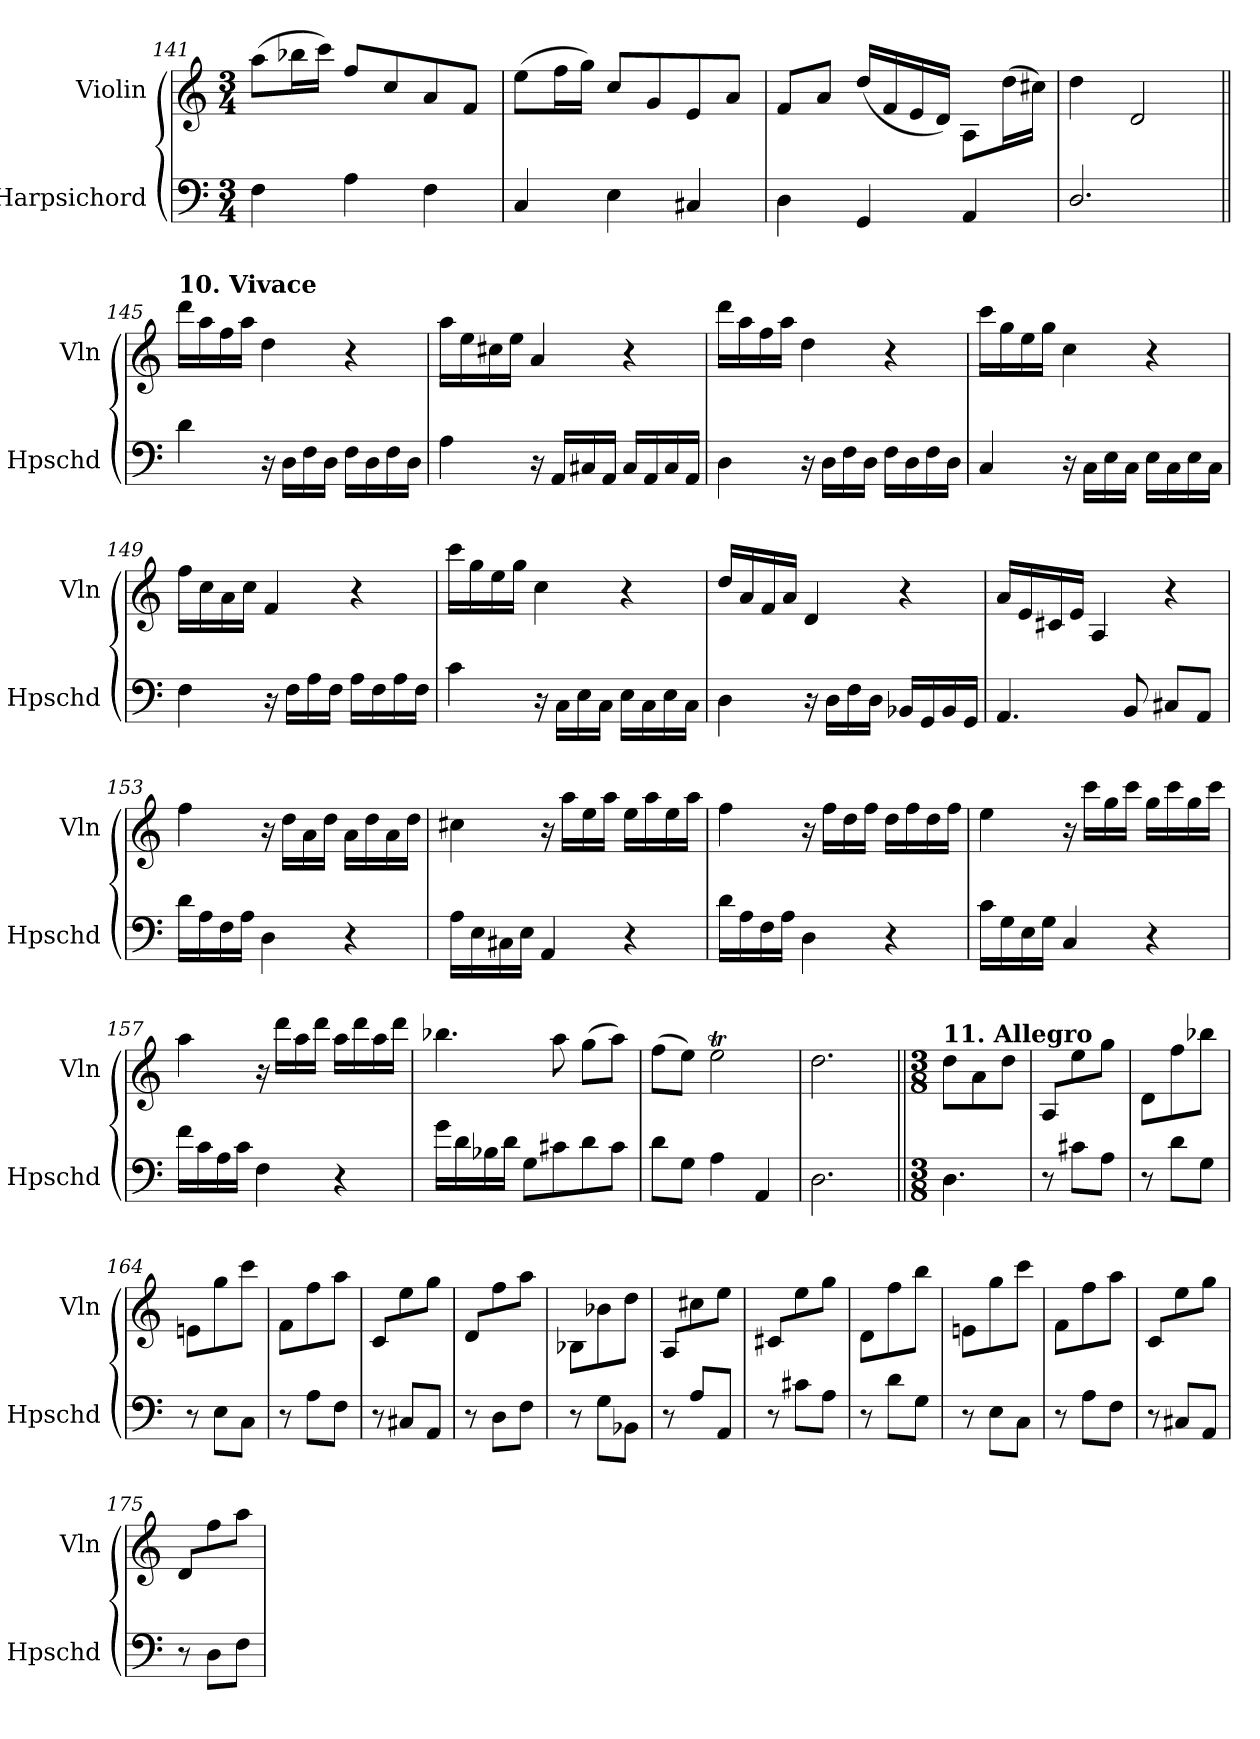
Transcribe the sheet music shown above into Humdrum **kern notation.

**kern	**kern
*part2	*part1
*staff2	*staff1
*I"Harpsichord	*I"Violin
*I'Hpschd	*I'Vln
*clefF4	*clefG2
*k[]	*k[]
*M3/4	*M3/4
=141	=141
4F\	(8aa\L
.	16bb-X\L
.	16ccc\JJ)
4A\	8ff/L
.	8cc/
4F\	8a/
.	8f/J
=142	=142
4C/	(8ee\L
.	16ff\L
.	16gg\JJ)
4E\	8cc/L
.	8g/
4C#X/	8e/
.	8a/J
!!LO:LB:g=z
=143	=143
4D\	8f/L
.	8a/J
4GG/	(16dd/LL
.	16f/
.	16e/
.	16d/JJ)
4AA/	8A/L
.	(16dd\L
.	16cc#X\JJ)
=144	=144
2.D/	4dd\
.	2d/
=145||	=145||
!	!LO:TX:a:B:t=10. Vivace
4d\	16ddd\LL
.	16aa\
.	16ff\
.	16aa\JJ
16r	4dd\
16D\LL	.
16F\	.
16D\JJ	.
16F\LL	4r
16D\	.
16F\	.
16D\JJ	.
=146	=146
4A\	16aa\LL
.	16ee\
.	16cc#X\
.	16ee\JJ
16r	4a/
16AA/LL	.
16C#X/	.
16AA/JJ	.
16C#/LL	4r
16AA/	.
16C#/	.
16AA/JJ	.
!!LO:PB:g=z
=147	=147
4D\	16ddd\LL
.	16aa\
.	16ff\
.	16aa\JJ
16r	4dd\
16D\LL	.
16F\	.
16D\JJ	.
16F\LL	4r
16D\	.
16F\	.
16D\JJ	.
=148	=148
4C/	16ccc\LL
.	16gg\
.	16ee\
.	16gg\JJ
16r	4cc\
16C\LL	.
16E\	.
16C\JJ	.
16E\LL	4r
16C\	.
16E\	.
16C\JJ	.
=149	=149
4F\	16ff\LL
.	16cc\
.	16a\
.	16cc\JJ
16r	4f/
16F\LL	.
16A\	.
16F\JJ	.
16A\LL	4r
16F\	.
16A\	.
16F\JJ	.
!!LO:LB:g=z
=150	=150
4c\	16ccc\LL
.	16gg\
.	16ee\
.	16gg\JJ
16r	4cc\
16C\LL	.
16E\	.
16C\JJ	.
16E\LL	4r
16C\	.
16E\	.
16C\JJ	.
=151	=151
4D\	16dd/LL
.	16a/
.	16f/
.	16a/JJ
16r	4d/
16D\LL	.
16F\	.
16D\JJ	.
16BB-X/LL	4r
16GG/	.
16BB-/	.
16GG/JJ	.
=152	=152
4.AA/	16a/LL
.	16e/
.	16c#X/
.	16e/JJ
.	4A/
8BB/	.
8C#X/L	4r
8AA/J	.
!!LO:LB:g=z
=153	=153
16d\LL	4ff\
16A\	.
16F\	.
16A\JJ	.
4D\	16r
.	16dd\LL
.	16a\
.	16dd\JJ
4r	16a\LL
.	16dd\
.	16a\
.	16dd\JJ
=154	=154
16A\LL	4cc#X\
16E\	.
16C#X\	.
16E\JJ	.
4AA/	16r
.	16aa\LL
.	16ee\
.	16aa\JJ
4r	16ee\LL
.	16aa\
.	16ee\
.	16aa\JJ
=155	=155
16d\LL	4ff\
16A\	.
16F\	.
16A\JJ	.
4D\	16r
.	16ff\LL
.	16dd\
.	16ff\JJ
4r	16dd\LL
.	16ff\
.	16dd\
.	16ff\JJ
!!LO:LB:g=z
=156	=156
16c\LL	4ee\
16G\	.
16E\	.
16G\JJ	.
4C/	16r
.	16ccc\LL
.	16gg\
.	16ccc\JJ
4r	16gg\LL
.	16ccc\
.	16gg\
.	16ccc\JJ
=157	=157
16f\LL	4aa\
16c\	.
16A\	.
16c\JJ	.
4F\	16r
.	16ddd\LL
.	16aa\
.	16ddd\JJ
4r	16aa\LL
.	16ddd\
.	16aa\
.	16ddd\JJ
=158	=158
16g\LL	4.bb-X\
16d\	.
16B-X\	.
16d\JJ	.
8G\L	.
8c#X\	8aa\
8d\	(8gg\L
8c#\J	8aa\J)
=159	=159
8d\L	(8ff\L
8G\J	8ee\J)
4A\	2eet\
4AA/	.
!!LO:LB:g=z
=160	=160
2.D\	2.dd\
=161||	=161||
*M3/8	*M3/8
!	!LO:TX:a:B:t=11. Allegro
4.D\	8dd\L
.	8a\
.	8dd\J
=162	=162
8r	8A/L
8c#X\L	8ee\
8A\J	8gg\J
=163	=163
8r	8d/L
8d\L	8ff\
8G\J	8bb-X\J
=164	=164
8r	8en/L
8E\L	8gg\
8C\J	8ccc\J
=165	=165
8r	8f/L
8A\L	8ff\
8F\J	8aa\J
=166	=166
8r	8c/L
8C#X/L	8ee\
8AA/J	8gg\J
=167	=167
8r	8d/L
8D\L	8ff\
8F\J	8aa\J
=168	=168
8r	8B-X/L
8G\L	8b-X\
8BB-X\J	8dd\J
=169	=169
8r	8A/L
8A\L	8cc#X\
8AA/J	8ee\J
!!LO:LB:g=z
=170	=170
8r	8c#X/L
8c#X\L	8ee\
8A\J	8gg\J
=171	=171
8r	8d/L
8d\L	8ff\
8G\J	8bb\J
=172	=172
8r	8en/L
8E\L	8gg\
8C\J	8ccc\J
=173	=173
8r	8f/L
8A\L	8ff\
8F\J	8aa\J
=174	=174
8r	8c/L
8C#X/L	8ee\
8AA/J	8gg\J
=175	=175
8r	8d/L
8D\L	8ff\
8F\J	8aa\J
=	=
*-	*-
